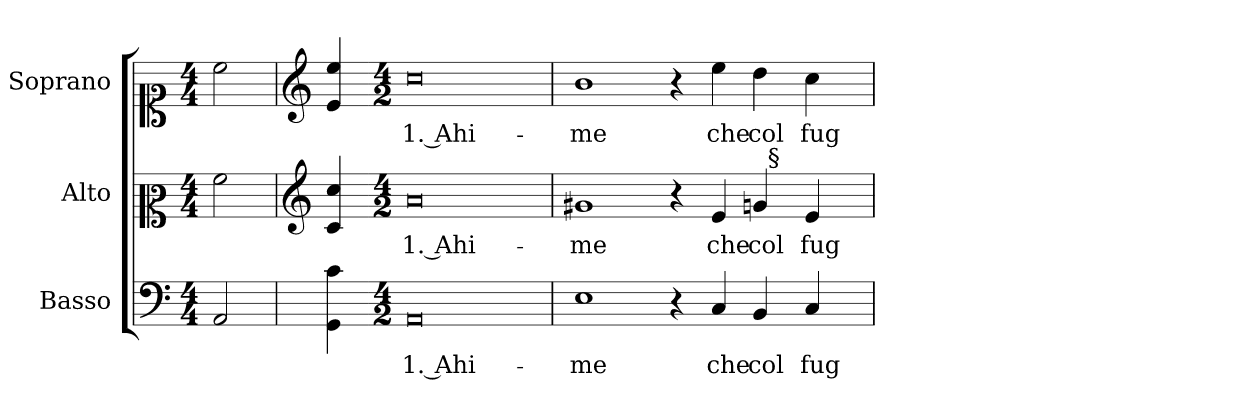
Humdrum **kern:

**kern	**text	**kern	**text	**kern	**text
*part3	*part3	*part2	*part2	*part1	*part1
*staff3	*staff3	*staff2	*staff2	*staff1	*staff1
*I"Basso	*	*I"Alto	*	*I"Soprano	*
*I'B.	*	*I'A.	*	*I'S.	*
!!LO:PB:g=z
*clefF4	*	*clefC2	*	*clefC1	*
*k[]	*	*k[]	*	*k[]	*
*C:	*	*C:	*	*C:	*
*M4/4	*	*M4/4	*	*M4/4	*
=1	=1	=1	=1	=1	=1
!LO:N:head=open	!	!LO:N:head=open	!	!LO:N:head=open	!
2AAi/	.	2ai\	.	2cci\	.
=2	=2	=2	=2	=2	=2
*	*	*clefG2	*	*clefG2	*
4GGi\ 4ci	.	4ci/ 4cci	.	4ei/ 4eei	.
=3-	=3-	=3-	=3-	=3-	=3-
*M4/2	*	*M4/2	*	*M4/2	*
!	!LO:LY:b:color=#000000	!	!	!	!
!	!	!	!LO:LY:b:color=#000000	!	!
!	!	!	!	!	!LO:LY:b:color=#000000
0AAi	1. Ahi-	0ai	1. Ahi-	0cci	1. Ahi-
=4	=4	=4	=4	=4	=4
!	!LO:LY:b:color=#000000	!	!	!	!
!	!	!	!LO:LY:b:color=#000000	!	!
!	!	!	!	!	!LO:LY:b:color=#000000
*	*	*^	*	*	*
1Ei	-me	1g#Xi	1ryy	-me	1bi	-me
4r	.	4r	2ryy	.	4r	.
!	!LO:LY:b:color=#000000	!	!	!	!	!
!	!	!	!	!LO:LY:b:color=#000000	!	!
!	!	!	!	!	!	!LO:LY:b:color=#000000
4Ci/	che	4ei/	.	che	4eei\	che
!	!LO:LY:b:color=#000000	!	!	!	!	!
!	!	!	!	!LO:LY:b:color=#000000	!	!
!	!	!	!	!	!	!LO:LY:b:color=#000000
4BBi/	col	4gi/	32ryy	col	4ddi\	col
.	.	.	256ryy	.	.	.
!	!	!	!LO:TX:a:t=§	!	!	!
.	.	.	4ryy	.	.	.
!	!LO:LY:b:color=#000000	!	!	!	!	!
!	!	!	!	!LO:LY:b:color=#000000	!	!
!	!	!	!	!	!	!LO:LY:b:color=#000000
4Ci/	fug-	4ei/	.	fug-	4cci\	fug-
.	.	.	8ryy	.	.	.
.	.	.	16ryy	.	.	.
.	.	.	64..ryy	.	.	.
*	*	*v	*v	*	*	*
=	=	=	=	=	=
*-	*-	*-	*-	*-	*-
